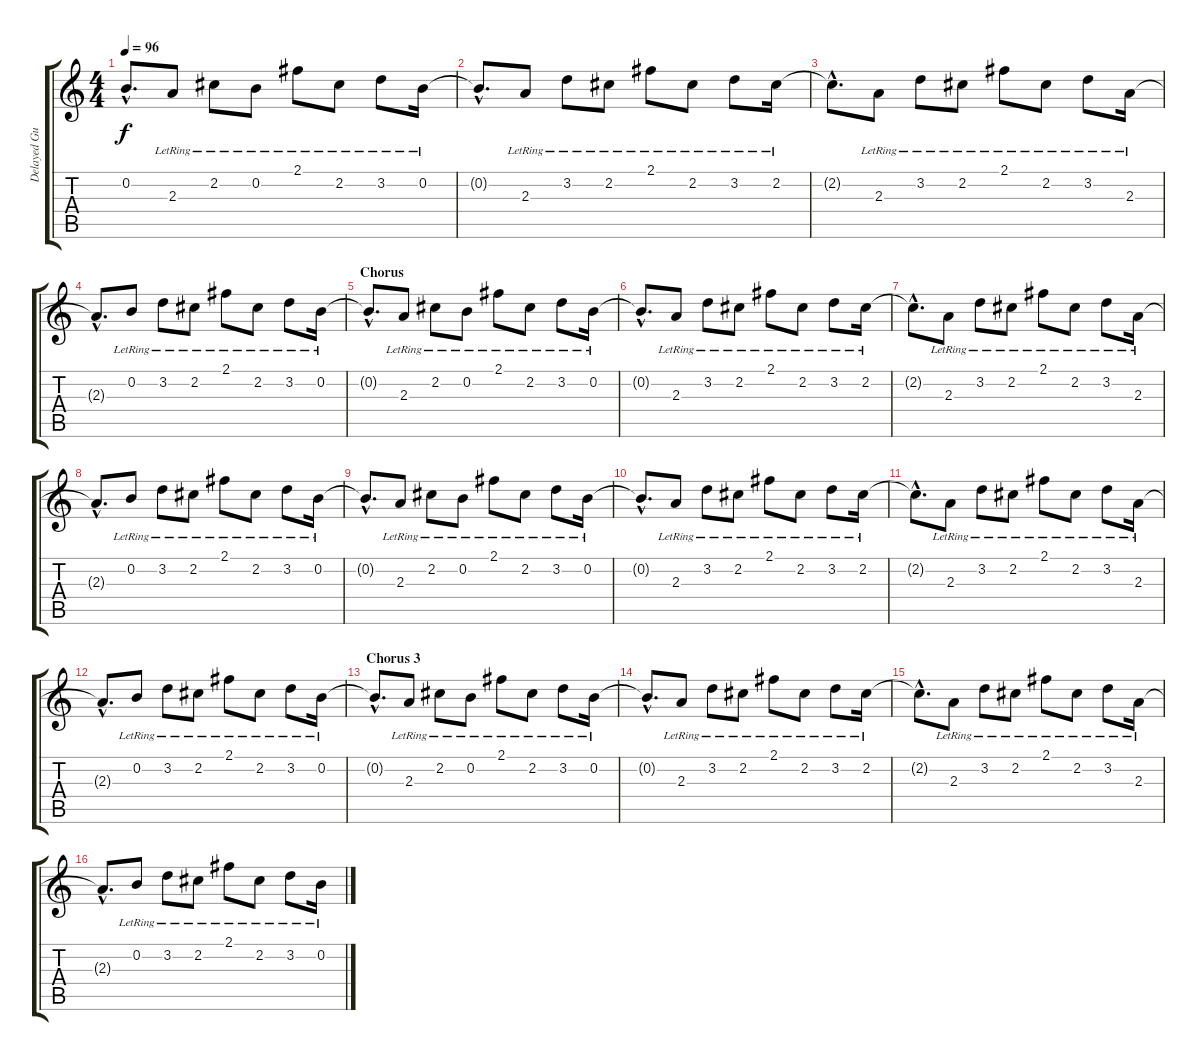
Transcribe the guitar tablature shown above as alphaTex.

\track ("Delayed Guitar" "Delayed Gu") {instrument electricguitarclean}
\staff {score tabs}
\tuning (E4 B3 G3 D3 A2 E2) {hide}
\ts (4 4)
\tempo 96
\clef g2
\ks c
0.2{hac t}.8{d dy f} 2.3{lr}.8 2.2{lr}.8 0.2{lr}.8 2.1{lr}.8 2.2{lr}.8 3.2{lr}.8 0.2{lr}.16 |
0.2{hac t}.8{d} 2.3{lr}.8 3.2{lr}.8 2.2{lr}.8 2.1{lr}.8 2.2{lr}.8 3.2{lr}.8 2.2{lr}.16 |
2.2{hac t}.8{d} 2.3{lr}.8 3.2{lr}.8 2.2{lr}.8 2.1{lr}.8 2.2{lr}.8 3.2{lr}.8 2.3{lr}.16 |
2.3{hac t}.8{d} 0.2{lr}.8 3.2{lr}.8 2.2{lr}.8 2.1{lr}.8 2.2{lr}.8 3.2{lr}.8 0.2{lr}.16 |
\section ("" "Chorus")
0.2{hac t}.8{d} 2.3{lr}.8 2.2{lr}.8 0.2{lr}.8 2.1{lr}.8 2.2{lr}.8 3.2{lr}.8 0.2{lr}.16 |
0.2{hac t}.8{d} 2.3{lr}.8 3.2{lr}.8 2.2{lr}.8 2.1{lr}.8 2.2{lr}.8 3.2{lr}.8 2.2{lr}.16 |
2.2{hac t}.8{d} 2.3{lr}.8 3.2{lr}.8 2.2{lr}.8 2.1{lr}.8 2.2{lr}.8 3.2{lr}.8 2.3{lr}.16 |
2.3{hac t}.8{d} 0.2{lr}.8 3.2{lr}.8 2.2{lr}.8 2.1{lr}.8 2.2{lr}.8 3.2{lr}.8 0.2{lr}.16 |
0.2{hac t}.8{d} 2.3{lr}.8 2.2{lr}.8 0.2{lr}.8 2.1{lr}.8 2.2{lr}.8 3.2{lr}.8 0.2{lr}.16 |
0.2{hac t}.8{d} 2.3{lr}.8 3.2{lr}.8 2.2{lr}.8 2.1{lr}.8 2.2{lr}.8 3.2{lr}.8 2.2{lr}.16 |
2.2{hac t}.8{d} 2.3{lr}.8 3.2{lr}.8 2.2{lr}.8 2.1{lr}.8 2.2{lr}.8 3.2{lr}.8 2.3{lr}.16 |
2.3{hac t}.8{d} 0.2{lr}.8 3.2{lr}.8 2.2{lr}.8 2.1{lr}.8 2.2{lr}.8 3.2{lr}.8 0.2{lr}.16 |
\section ("" "Chorus 3")
0.2{hac t}.8{d} 2.3{lr}.8 2.2{lr}.8 0.2{lr}.8 2.1{lr}.8 2.2{lr}.8 3.2{lr}.8 0.2{lr}.16 |
0.2{hac t}.8{d} 2.3{lr}.8 3.2{lr}.8 2.2{lr}.8 2.1{lr}.8 2.2{lr}.8 3.2{lr}.8 2.2{lr}.16 |
2.2{hac t}.8{d} 2.3{lr}.8 3.2{lr}.8 2.2{lr}.8 2.1{lr}.8 2.2{lr}.8 3.2{lr}.8 2.3{lr}.16 |
2.3{hac t}.8{d} 0.2{lr}.8 3.2{lr}.8 2.2{lr}.8 2.1{lr}.8 2.2{lr}.8 3.2{lr}.8 0.2{lr}.16
